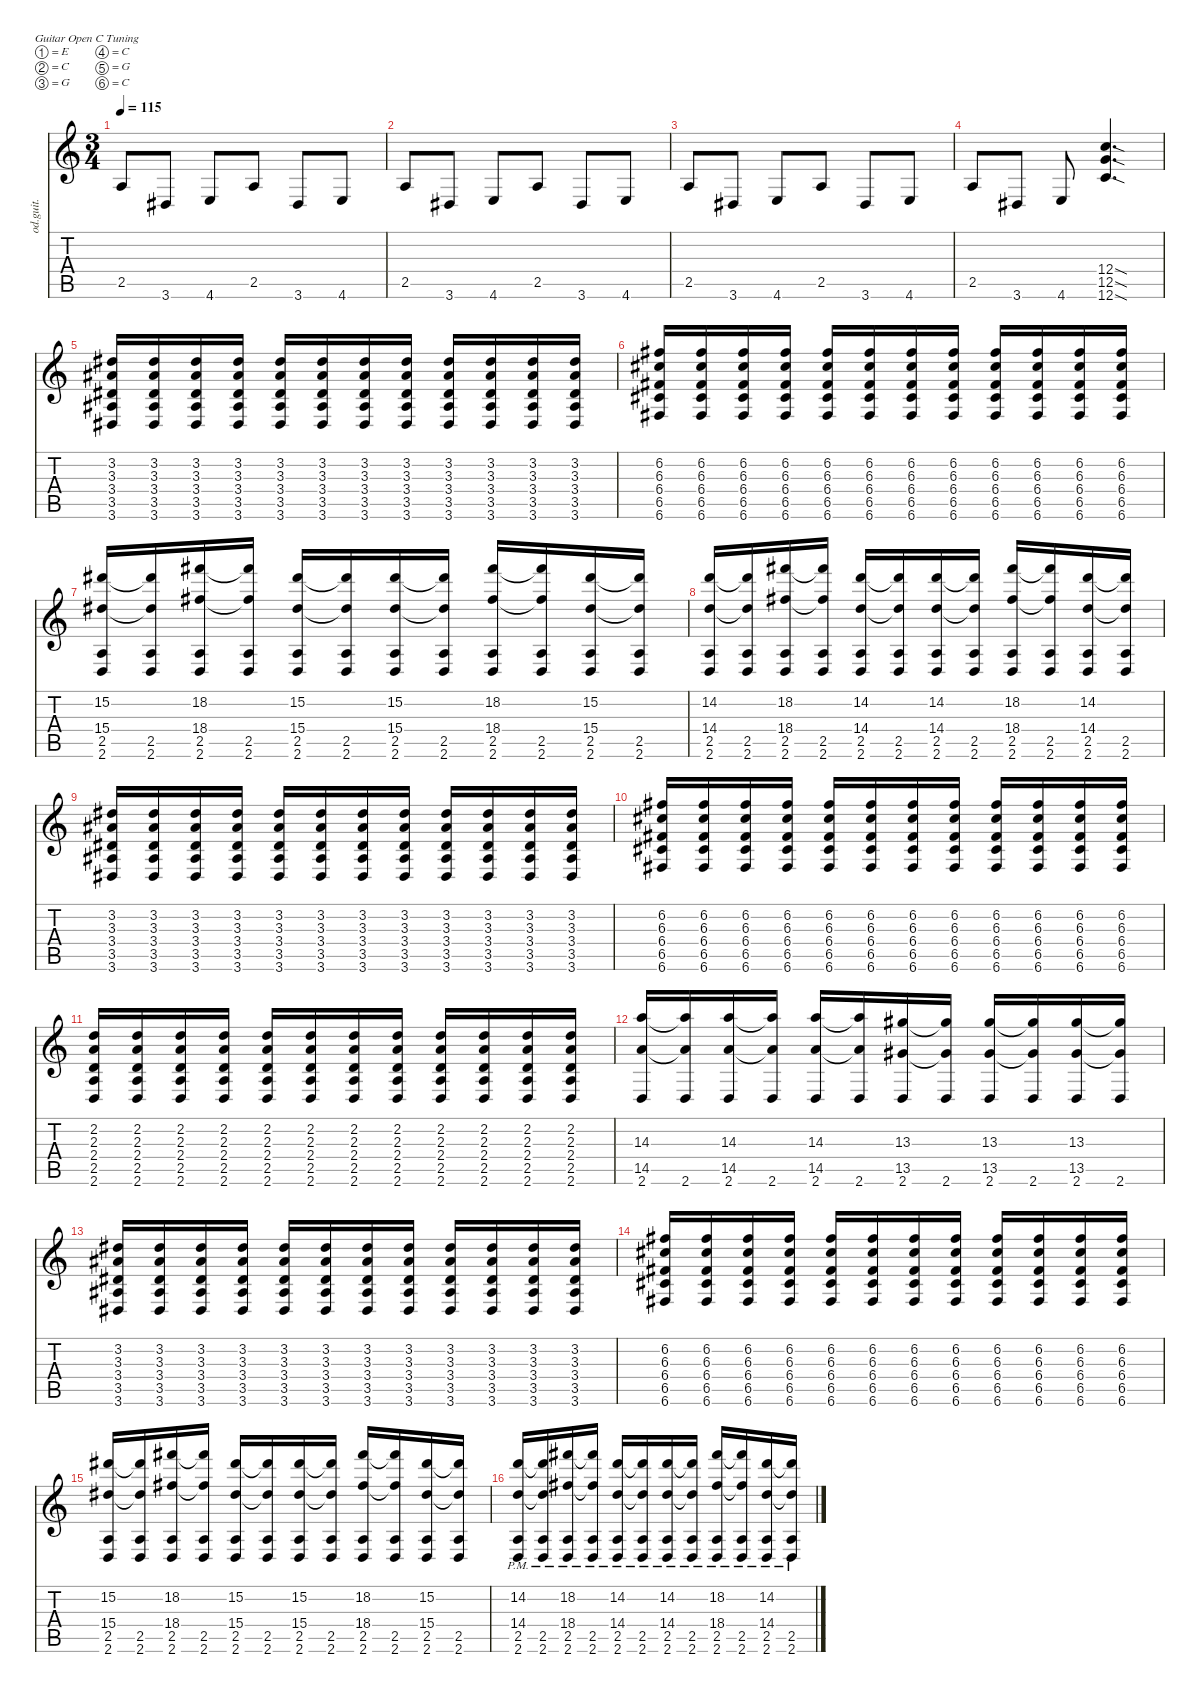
\defaultSystemsLayout 4
\hideDynamics
\bracketExtendMode nobrackets
\otherSystemsTrackNameOrientation horizontal
\track ("Guitar" "od.guit.") {instrument overdrivenguitar}
\staff {score tabs}
\tuning (E4 C4 G3 C3 G2 C2)
\ts (3 4)
\tempo 115
\clef g2
\ks c
2.5.8{dy f beam Up} 3.6{acc #}.8{beam Up} 4.6.8{beam Up} 2.5.8{beam Up} 3.6{acc #}.8{beam Up} 4.6.8{beam Up} |
2.5.8{beam Up} 3.6{acc #}.8{beam Up} 4.6.8{beam Up} 2.5.8{beam Up} 3.6{acc #}.8{beam Up} 4.6.8{beam Up} |
2.5.8{beam Up} 3.6{acc #}.8{beam Up} 4.6.8{beam Up} 2.5.8{beam Up} 3.6{acc #}.8{beam Up} 4.6.8{beam Up} |
2.5.8{beam Up} 3.6{acc #}.8{beam Up} 4.6.8{beam Up} (12.4{sod} 12.5{sod} 12.6{sod}).4{d beam Up} |
(3.2{acc #} 3.3{acc #} 3.4{acc #} 3.5{acc #} 3.6{acc #}).16{beam Up} (3.2{acc #} 3.3{acc #} 3.4{acc #} 3.5{acc #} 3.6{acc #}).16{beam Up} (3.2{acc #} 3.3{acc #} 3.4{acc #} 3.5{acc #} 3.6{acc #}).16{beam Up} (3.2{acc #} 3.3{acc #} 3.4{acc #} 3.5{acc #} 3.6{acc #}).16{beam Up} (3.2{acc #} 3.3{acc #} 3.4{acc #} 3.5{acc #} 3.6{acc #}).16{beam Up} (3.2{acc #} 3.3{acc #} 3.4{acc #} 3.5{acc #} 3.6{acc #}).16{beam Up} (3.2{acc #} 3.3{acc #} 3.4{acc #} 3.5{acc #} 3.6{acc #}).16{beam Up} (3.2{acc #} 3.3{acc #} 3.4{acc #} 3.5{acc #} 3.6{acc #}).16{beam Up} (3.2{acc #} 3.3{acc #} 3.4{acc #} 3.5{acc #} 3.6{acc #}).16{beam Up} (3.2{acc #} 3.3{acc #} 3.4{acc #} 3.5{acc #} 3.6{acc #}).16{beam Up} (3.2{acc #} 3.3{acc #} 3.4{acc #} 3.5{acc #} 3.6{acc #}).16{beam Up} (3.2{acc #} 3.3{acc #} 3.4{acc #} 3.5{acc #} 3.6{acc #}).16{beam Up} |
(6.2{acc #} 6.3{acc #} 6.4{acc #} 6.5{acc #} 6.6{acc #}).16{beam Up} (6.2{acc #} 6.3{acc #} 6.4{acc #} 6.5{acc #} 6.6{acc #}).16{beam Up} (6.2{acc #} 6.3{acc #} 6.4{acc #} 6.5{acc #} 6.6{acc #}).16{beam Up} (6.2{acc #} 6.3{acc #} 6.4{acc #} 6.5{acc #} 6.6{acc #}).16{beam Up} (6.2{acc #} 6.3{acc #} 6.4{acc #} 6.5{acc #} 6.6{acc #}).16{beam Up} (6.2{acc #} 6.3{acc #} 6.4{acc #} 6.5{acc #} 6.6{acc #}).16{beam Up} (6.2{acc #} 6.3{acc #} 6.4{acc #} 6.5{acc #} 6.6{acc #}).16{beam Up} (6.2{acc #} 6.3{acc #} 6.4{acc #} 6.5{acc #} 6.6{acc #}).16{beam Up} (6.2{acc #} 6.3{acc #} 6.4{acc #} 6.5{acc #} 6.6{acc #}).16{beam Up} (6.2{acc #} 6.3{acc #} 6.4{acc #} 6.5{acc #} 6.6{acc #}).16{beam Up} (6.2{acc #} 6.3{acc #} 6.4{acc #} 6.5{acc #} 6.6{acc #}).16{beam Up} (6.2{acc #} 6.3{acc #} 6.4{acc #} 6.5{acc #} 6.6{acc #}).16{beam Up} |
(15.2{acc #} 15.4{acc #} 2.5 2.6).16{beam Up} (15.2{t acc #} 15.4{t acc #} 2.5 2.6).16{beam Up} (18.2{acc #} 18.4{acc #} 2.5 2.6).16{beam Up} (18.2{t acc #} 18.4{t acc #} 2.5 2.6).16{beam Up} (15.2{acc #} 15.4{acc #} 2.5 2.6).16{beam Up} (15.2{t acc #} 15.4{t acc #} 2.5 2.6).16{beam Up} (15.2{acc #} 15.4{acc #} 2.5 2.6).16{beam Up} (15.2{t acc #} 15.4{t acc #} 2.5 2.6).16{beam Up} (18.2{acc #} 18.4{acc #} 2.5 2.6).16{beam Up} (18.2{t acc #} 18.4{t acc #} 2.5 2.6).16{beam Up} (15.2{acc #} 15.4{acc #} 2.5 2.6).16{beam Up} (15.2{t acc #} 15.4{t acc #} 2.5 2.6).16{beam Up} |
(14.2 14.4 2.5 2.6).16{beam Up} (14.2{t} 14.4{t} 2.5 2.6).16{beam Up} (18.2{acc #} 18.4{acc #} 2.5 2.6).16{beam Up} (18.2{t acc #} 18.4{t acc #} 2.5 2.6).16{beam Up} (14.2 14.4 2.5 2.6).16{beam Up} (14.2{t} 14.4{t} 2.5 2.6).16{beam Up} (14.2 14.4 2.5 2.6).16{beam Up} (14.2{t} 14.4{t} 2.5 2.6).16{beam Up} (18.2{acc #} 18.4{acc #} 2.5 2.6).16{beam Up} (18.2{t acc #} 18.4{t acc #} 2.5 2.6).16{beam Up} (14.2 14.4 2.5 2.6).16{beam Up} (14.2{t} 14.4{t} 2.5 2.6).16{beam Up} |
(3.2{acc #} 3.3{acc #} 3.4{acc #} 3.5{acc #} 3.6{acc #}).16{beam Up} (3.2{acc #} 3.3{acc #} 3.4{acc #} 3.5{acc #} 3.6{acc #}).16{beam Up} (3.2{acc #} 3.3{acc #} 3.4{acc #} 3.5{acc #} 3.6{acc #}).16{beam Up} (3.2{acc #} 3.3{acc #} 3.4{acc #} 3.5{acc #} 3.6{acc #}).16{beam Up} (3.2{acc #} 3.3{acc #} 3.4{acc #} 3.5{acc #} 3.6{acc #}).16{beam Up} (3.2{acc #} 3.3{acc #} 3.4{acc #} 3.5{acc #} 3.6{acc #}).16{beam Up} (3.2{acc #} 3.3{acc #} 3.4{acc #} 3.5{acc #} 3.6{acc #}).16{beam Up} (3.2{acc #} 3.3{acc #} 3.4{acc #} 3.5{acc #} 3.6{acc #}).16{beam Up} (3.2{acc #} 3.3{acc #} 3.4{acc #} 3.5{acc #} 3.6{acc #}).16{beam Up} (3.2{acc #} 3.3{acc #} 3.4{acc #} 3.5{acc #} 3.6{acc #}).16{beam Up} (3.2{acc #} 3.3{acc #} 3.4{acc #} 3.5{acc #} 3.6{acc #}).16{beam Up} (3.2{acc #} 3.3{acc #} 3.4{acc #} 3.5{acc #} 3.6{acc #}).16{beam Up} |
(6.2{acc #} 6.3{acc #} 6.4{acc #} 6.5{acc #} 6.6{acc #}).16{beam Up} (6.2{acc #} 6.3{acc #} 6.4{acc #} 6.5{acc #} 6.6{acc #}).16{beam Up} (6.2{acc #} 6.3{acc #} 6.4{acc #} 6.5{acc #} 6.6{acc #}).16{beam Up} (6.2{acc #} 6.3{acc #} 6.4{acc #} 6.5{acc #} 6.6{acc #}).16{beam Up} (6.2{acc #} 6.3{acc #} 6.4{acc #} 6.5{acc #} 6.6{acc #}).16{beam Up} (6.2{acc #} 6.3{acc #} 6.4{acc #} 6.5{acc #} 6.6{acc #}).16{beam Up} (6.2{acc #} 6.3{acc #} 6.4{acc #} 6.5{acc #} 6.6{acc #}).16{beam Up} (6.2{acc #} 6.3{acc #} 6.4{acc #} 6.5{acc #} 6.6{acc #}).16{beam Up} (6.2{acc #} 6.3{acc #} 6.4{acc #} 6.5{acc #} 6.6{acc #}).16{beam Up} (6.2{acc #} 6.3{acc #} 6.4{acc #} 6.5{acc #} 6.6{acc #}).16{beam Up} (6.2{acc #} 6.3{acc #} 6.4{acc #} 6.5{acc #} 6.6{acc #}).16{beam Up} (6.2{acc #} 6.3{acc #} 6.4{acc #} 6.5{acc #} 6.6{acc #}).16{beam Up} |
(2.2 2.3 2.4 2.5 2.6).16{beam Up} (2.2 2.3 2.4 2.5 2.6).16{beam Up} (2.2 2.3 2.4 2.5 2.6).16{beam Up} (2.2 2.3 2.4 2.5 2.6).16{beam Up} (2.2 2.3 2.4 2.5 2.6).16{beam Up} (2.2 2.3 2.4 2.5 2.6).16{beam Up} (2.2 2.3 2.4 2.5 2.6).16{beam Up} (2.2 2.3 2.4 2.5 2.6).16{beam Up} (2.2 2.3 2.4 2.5 2.6).16{beam Up} (2.2 2.3 2.4 2.5 2.6).16{beam Up} (2.2 2.3 2.4 2.5 2.6).16{beam Up} (2.2 2.3 2.4 2.5 2.6).16{beam Up} |
(14.3 14.5 2.6).16{beam Up} (14.3{t} 14.5{t} 2.6).16{beam Up} (14.3 14.5 2.6).16{beam Up} (14.3{t} 14.5{t} 2.6).16{beam Up} (14.3 14.5 2.6).16{beam Up} (14.3{t} 14.5{t} 2.6).16{beam Up} (13.3{acc #} 13.5{acc #} 2.6).16{beam Up} (13.3{t acc #} 13.5{t acc #} 2.6).16{beam Up} (13.3{acc #} 13.5{acc #} 2.6).16{beam Up} (13.3{t acc #} 13.5{t acc #} 2.6).16{beam Up} (13.3{acc #} 13.5{acc #} 2.6).16{beam Up} (13.3{t acc #} 13.5{t acc #} 2.6).16{beam Up} |
(3.2{acc #} 3.3{acc #} 3.4{acc #} 3.5{acc #} 3.6{acc #}).16{beam Up} (3.2{acc #} 3.3{acc #} 3.4{acc #} 3.5{acc #} 3.6{acc #}).16{beam Up} (3.2{acc #} 3.3{acc #} 3.4{acc #} 3.5{acc #} 3.6{acc #}).16{beam Up} (3.2{acc #} 3.3{acc #} 3.4{acc #} 3.5{acc #} 3.6{acc #}).16{beam Up} (3.2{acc #} 3.3{acc #} 3.4{acc #} 3.5{acc #} 3.6{acc #}).16{beam Up} (3.2{acc #} 3.3{acc #} 3.4{acc #} 3.5{acc #} 3.6{acc #}).16{beam Up} (3.2{acc #} 3.3{acc #} 3.4{acc #} 3.5{acc #} 3.6{acc #}).16{beam Up} (3.2{acc #} 3.3{acc #} 3.4{acc #} 3.5{acc #} 3.6{acc #}).16{beam Up} (3.2{acc #} 3.3{acc #} 3.4{acc #} 3.5{acc #} 3.6{acc #}).16{beam Up} (3.2{acc #} 3.3{acc #} 3.4{acc #} 3.5{acc #} 3.6{acc #}).16{beam Up} (3.2{acc #} 3.3{acc #} 3.4{acc #} 3.5{acc #} 3.6{acc #}).16{beam Up} (3.2{acc #} 3.3{acc #} 3.4{acc #} 3.5{acc #} 3.6{acc #}).16{beam Up} |
(6.2{acc #} 6.3{acc #} 6.4{acc #} 6.5{acc #} 6.6{acc #}).16{beam Up} (6.2{acc #} 6.3{acc #} 6.4{acc #} 6.5{acc #} 6.6{acc #}).16{beam Up} (6.2{acc #} 6.3{acc #} 6.4{acc #} 6.5{acc #} 6.6{acc #}).16{beam Up} (6.2{acc #} 6.3{acc #} 6.4{acc #} 6.5{acc #} 6.6{acc #}).16{beam Up} (6.2{acc #} 6.3{acc #} 6.4{acc #} 6.5{acc #} 6.6{acc #}).16{beam Up} (6.2{acc #} 6.3{acc #} 6.4{acc #} 6.5{acc #} 6.6{acc #}).16{beam Up} (6.2{acc #} 6.3{acc #} 6.4{acc #} 6.5{acc #} 6.6{acc #}).16{beam Up} (6.2{acc #} 6.3{acc #} 6.4{acc #} 6.5{acc #} 6.6{acc #}).16{beam Up} (6.2{acc #} 6.3{acc #} 6.4{acc #} 6.5{acc #} 6.6{acc #}).16{beam Up} (6.2{acc #} 6.3{acc #} 6.4{acc #} 6.5{acc #} 6.6{acc #}).16{beam Up} (6.2{acc #} 6.3{acc #} 6.4{acc #} 6.5{acc #} 6.6{acc #}).16{beam Up} (6.2{acc #} 6.3{acc #} 6.4{acc #} 6.5{acc #} 6.6{acc #}).16{beam Up} |
(15.2{acc #} 15.4{acc #} 2.5 2.6).16{beam Up} (15.2{t acc #} 15.4{t acc #} 2.5 2.6).16{beam Up} (18.2{acc #} 18.4{acc #} 2.5 2.6).16{beam Up} (18.2{t acc #} 18.4{t acc #} 2.5 2.6).16{beam Up} (15.2{acc #} 15.4{acc #} 2.5 2.6).16{beam Up} (15.2{t acc #} 15.4{t acc #} 2.5 2.6).16{beam Up} (15.2{acc #} 15.4{acc #} 2.5 2.6).16{beam Up} (15.2{t acc #} 15.4{t acc #} 2.5 2.6).16{beam Up} (18.2{acc #} 18.4{acc #} 2.5 2.6).16{beam Up} (18.2{t acc #} 18.4{t acc #} 2.5 2.6).16{beam Up} (15.2{acc #} 15.4{acc #} 2.5 2.6).16{beam Up} (15.2{t acc #} 15.4{t acc #} 2.5 2.6).16{beam Up} |
(14.2 14.4 2.5{pm} 2.6{pm}).16{beam Up} (14.2{t} 14.4{t} 2.5{pm} 2.6{pm}).16{beam Up} (18.2{acc #} 18.4{acc #} 2.5{pm} 2.6{pm}).16{beam Up} (18.2{t acc #} 18.4{t acc #} 2.5{pm} 2.6{pm}).16{beam Up} (14.2 14.4 2.5{pm} 2.6{pm}).16{beam Up} (14.2{t} 14.4{t} 2.5{pm} 2.6{pm}).16{beam Up} (14.2 14.4 2.5{pm} 2.6{pm}).16{beam Up} (14.2{t} 14.4{t} 2.5{pm} 2.6{pm}).16{beam Up} (18.2{acc #} 18.4{acc #} 2.5{pm} 2.6{pm}).16{beam Up} (18.2{t acc #} 18.4{t acc #} 2.5{pm} 2.6{pm}).16{beam Up} (14.2 14.4 2.5{pm} 2.6{pm}).16{beam Up} (14.2{t} 14.4{t} 2.5{pm} 2.6{pm}).16{beam Up}
